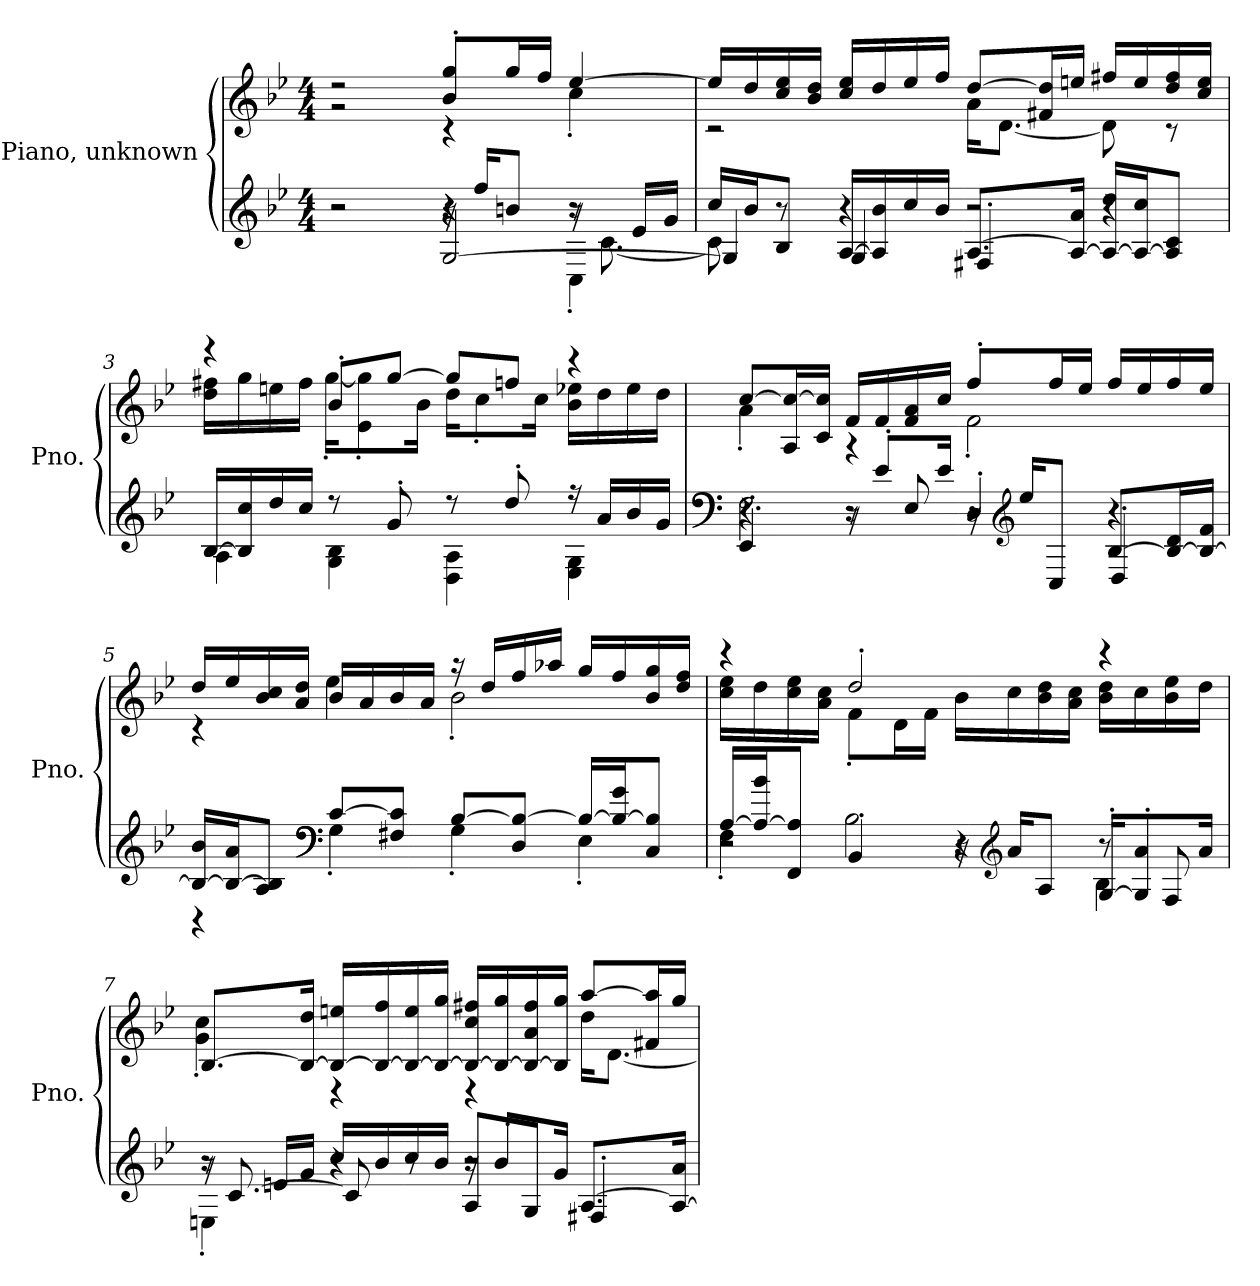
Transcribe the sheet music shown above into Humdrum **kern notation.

**kern	**kern
*part1	*part1
*staff2	*staff1
*I"Piano, unknown	*
*I'Pno.	*
*clefG2	*clefG2
*k[b-e-]	*k[b-e-]
*M4/4	*M4/4
*MM120	*MM120
=1	=1
*^	*^
*	*^	*	*
*	*	*^	*	*
2r	2r	2r	2r	2r	2r
16r	4r	[2G/	4r	8b-/' 8gg/'L	4r
16ff/KL	.	.	.	.	.
8bn/J	.	.	.	16gg/L	.
.	.	.	.	16ff/JJ	.
8r	16r	.	4C'\	[4ee-/	4cc'\
.	[8.c\	.	.	.	.
16e-/LL	.	.	.	.	.
16g/JJ	.	.	.	.	.
*	*	*v	*v	*	*
=2	=2	=2	=2	=2
16cc/LL	8c\]	4G/]	16ee-/LL]	2r
16b-/J	.	.	16dd/	.
8B-/J	8r	.	16cc/ 16ee-/	.
.	.	.	16b-/ 16dd/JJ	.
[16A/LL	4r	4G/	16cc/ 16ee-/LL	.
16A/] 16b-/	.	.	16dd/	.
16cc/	.	.	16ee-/	.
16b-/JJ	.	.	16ff/JJ	.
[8.A/L	2r	4F#X'/	[8dd/L	16a\KL
.	.	.	.	[8.d\J
.	.	.	16f#X/ 16dd/]L	.
16A/_ 16a/Jk	.	.	16een/JJ	.
16A/_ 16dd/LL	.	4r	16ff#X/LL	8d\]
16A/_ 16cc/J	.	.	16ee/	.
8A/] 8c/J	.	.	16dd/ 16ff#/	8r
.	.	.	16cc/ 16ee/JJ	.
*	*v	*v	*	*
!!LO:LB:g=z	!!
=3	=3	=3	=3
[16B-/LL	4A\	4r	16dd\ 16ff#X\LL
16B-/] 16cc/	.	.	16gg\
16dd/	.	.	16een\
16cc/JJ	.	.	16ff#\JJ
8r	4G\ 4B-\	8b-'/L	[16gg'\KL
.	.	.	8e-\' 8gg\]'
8g'/	.	[8gg/J	.
.	.	.	16b-\Jk
8r	4D\ 4A\	8gg/L]	16dd\KL
.	.	.	8cc'\
8dd'/	.	8ffn/J	.
.	.	.	16cc\Jk
16r	4E-\ 4G\	4r	16b-\ 16ee-X\LL
16a/LL	.	.	16dd\
16b-/	.	.	16ee-\
16g/JJ	.	.	16dd\JJ
*v	*v	*	*
=4	=4	=4
*clefF4	*	*
*^	*	*
*	*^	*	*
4EE-'/	2.F\	4r	[8cc/L	4a'\
.	.	.	16A/ 16cc/_L	.
.	.	.	16c/ 16cc/]JJ	.
16r	.	8r	16f/LL	4r
8e-'/L	.	.	16f/	.
.	.	8E-/	16f/ 16a/	.
16e-/Jk	.	.	16cc/JJ	.
16r	.	4D'/	8ff'/L	2f'\
*clefG2	*	*	*	*
16ee-/KL	.	.	.	.
8C/J	.	.	16ff/L	.
.	.	.	16ee-/JJ	.
[8B-/L	4r	4D'/	16ff/LL	.
.	.	.	16ee-/	.
16B-/_ 16d/L	.	.	16ff/	.
16B-/_ 16f/JJ	.	.	16ee-/JJ	.
*	*v	*v	*	*
!!LO:LB:g=z	!!
=5	=5	=5	=5
16B-/_ 16b-/LL	4r	16dd/LL	4r
16B-/_ 16a/J	.	16ee-/	.
8A/ 8B-/]J	.	16b-/ 16cc/	.
.	.	16a/ 16dd/JJ	.
*clefF4	*	*	*
[8c/L	4G'\	16b-/LL	4ee-\
.	.	16a/	.
8F#X/ 8c/]J	.	16b-/	.
.	.	16a/JJ	.
[8B-/L	4G'\	16r	2b-'\
.	.	16dd/LL	.
8D/ 8B-/_J	.	16ff/	.
.	.	16aa-X/JJ	.
16B-/LL_	4E-'\	16gg/LL	.
16B-/_ 16g/J	.	16ff/	.
8C/ 8B-/]J	.	16b-/ 16gg/	.
.	.	16dd/ 16ff/JJ	.
=6	=6	=6	=6
*	*^	*	*
[16A/LL	4F'\	2r	4r	16cc\ 16ee-\LL
16A/_ 16b-/J	.	.	.	16dd\
8FF/ 8A/]J	.	.	.	16cc\ 16ee-\
.	.	.	.	16a\ 16cc\JJ
4BB-'/	2B-\	.	2dd'/	8f'\L
.	.	.	.	16d\L
.	.	.	.	16f\JJ
16r	.	4r	.	16b-\LL
*clefG2	*	*	*	*
16a/KL	.	.	.	16cc\
8A/J	.	.	.	16b-\ 16dd\
.	.	.	.	16a\ 16cc\JJ
[16G'/KL	4B-\	8r	4r	16b-\ 16dd\LL
8G/]' 8a/'	.	.	.	16cc\
.	.	8F/	.	16b-\ 16ee-\
16a/Jk	.	.	.	16dd\JJ
!!LO:LB:g=z	!!
=7	=7	=7	=7	=7
8r	4En'\	16r	[8.B-/L	4g\' 4cc\'
.	.	[8.c/	.	.
16en/LL	.	.	.	.
16g/JJ	.	.	16B-/_ 16dd/Jk	.
16cc/LL	4r	8c/]	16B-/_ 16een/LL	4r
16b-/	.	.	16B-/_ 16ff/	.
16cc/	.	8r	16B-/_ 16ee/	.
16b-/JJ	.	.	16B-/_ 16gg/JJ	.
16r	2r	8A/L	16B-/_ 16cc/ 16ff#X/LL	4r
8b-'/L	.	.	16B-/_ 16gg/	.
.	.	8G/J	16B-/_ 16a/ 16ff#/	.
16g/Jk	.	.	16B-/] 16gg/JJ	.
[8.A/L	.	4F#X'/	[8aa/L	16dd\KL
.	.	.	.	[8.d\J
.	.	.	16f#X/ 16aa/]L	.
16A/_ 16a/Jk	.	.	16gg/JJ	.
*v	*v	*v	*	*
*	*v	*v
=	=
*-	*-
